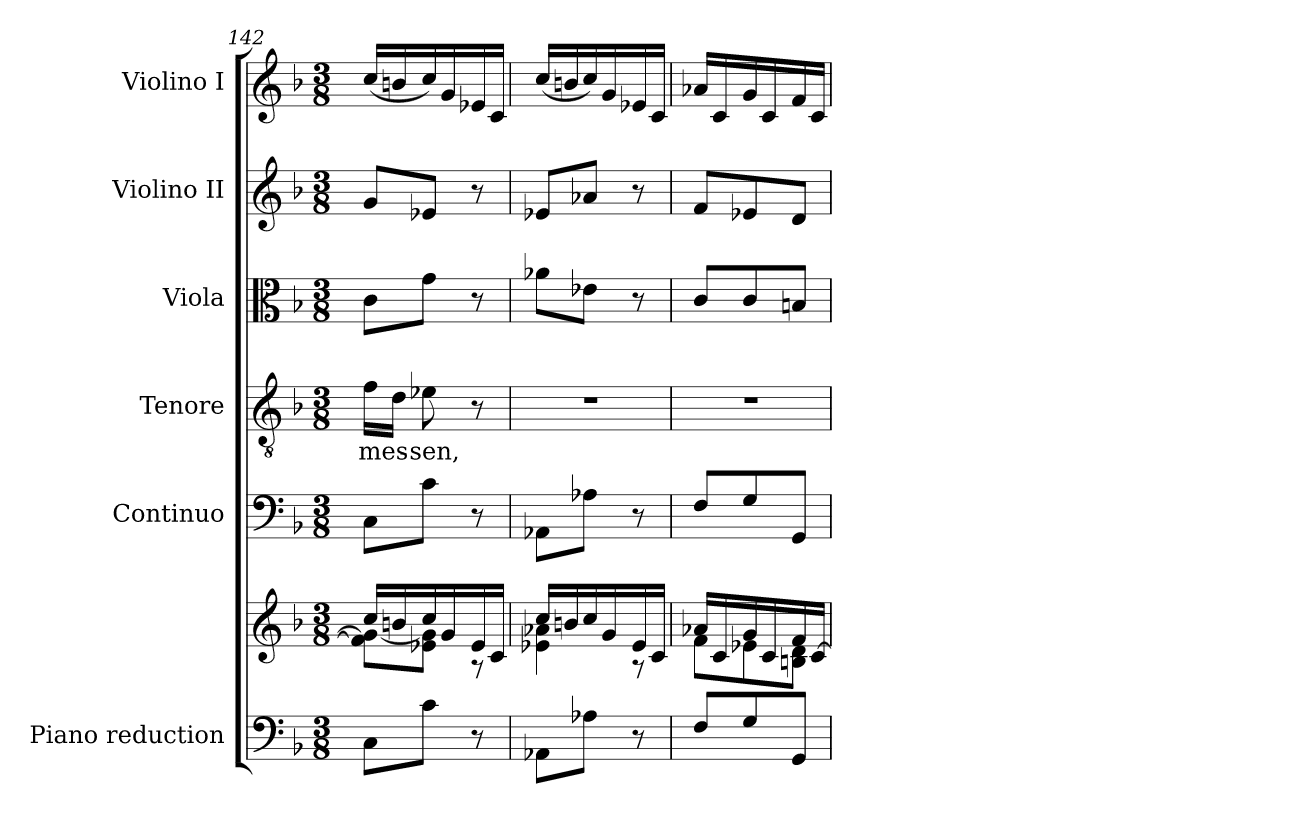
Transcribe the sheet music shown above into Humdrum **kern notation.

**kern	**kern	**dynam	**kern	**kern	**text	**kern	**kern	**kern
*part6	*part6	*part6	*part5	*part4	*part4	*part3	*part2	*part1
*staff7	*staff6	*staff6/7	*staff5	*staff4	*staff4	*staff3	*staff2	*staff1
*I"Piano reduction	*	*	*I"Continuo	*I"Tenore	*	*I"Viola	*I"Violino II	*I"Violino I
*I'Pno	*	*	*	*	*	*I'Vla	*I'Vln	*I'Vln
*clefF4	*clefG2	*	*clefF4	*clefGv2	*	*clefC3	*clefG2	*clefG2
*k[b-]	*k[b-]	*	*k[b-]	*k[b-]	*	*k[b-]	*k[b-]	*k[b-]
*M3/8	*M3/8	*	*M3/8	*M3/8	*	*M3/8	*M3/8	*M3/8
=142	=142	=142	=142	=142	=142	=142	=142	=142
*	*^	*	*	*	*	*	*	*
!	!	!	!LO:DY:b	!	!	!LO:LY:b	!	!	!
!	!	!	!LO:DY:n=1:b	!	!	!	!	!	!
!	!	!	!LO:DY:n=2:b	!	!	!	!	!	!
8C\L	16cc/LL	8f\] 8g\_L	other-dynamics f other-dynamics	8C\L	16f\LL	-mes-	8c\L	8g/L	(<16cc/LL
.	16bn/	.	.	.	16d\JJ	.	.	.	16bn/
!	!	!	!	!	!	!LO:LY:b	!	!	!
8c\J	16cc/	8e-X\ 8g\]J	.	8c\J	8e-X\	-sen,	8g\J	8e-X/J	16cc/)
.	16g/	.	.	.	.	.	.	.	16g/
8r	16e-/	8rA	.	8r	8r	.	8r	8r	16e-X/
.	16c/JJ	.	.	.	.	.	.	.	16c/JJ
=143	=143	=143	=143	=143	=143	=143	=143	=143	=143
8AA-X\L	16cc/LL	4e-X\ 4a-X\	.	8AA-X\L	4.r	.	8a-X\L	8e-X/L	(<16cc/LL
.	16bn/	.	.	.	.	.	.	.	16bn/
8A-X\J	16cc/	.	.	8A-X\J	.	.	8e-X\J	8a-X/J	16cc/)
.	16g/	.	.	.	.	.	.	.	16g/
8r	16e-/	8rA	.	8r	.	.	8r	8r	16e-X/
.	16c/JJ	.	.	.	.	.	.	.	16c/JJ
=144	=144	=144	=144	=144	=144	=144	=144	=144	=144
8F/L	16a-X/LL	8f\L	.	8F/L	4.r	.	8c/L	8f/L	16a-X/LL
.	16c/	.	.	.	.	.	.	.	16c/
8G/	16g/	8e-X\	.	8G/	.	.	8c/	8e-X/	16g/
.	16c/	.	.	.	.	.	.	.	16c/
8GG/J	16f/	8Bn\ 8d\J	.	8GG/J	.	.	8Bn/J	8d/J	16f/
.	[16c/JJ	.	.	.	.	.	.	.	16c/JJ
*	*v	*v	*	*	*	*	*	*	*
=	=	=	=	=	=	=	=	=
*-	*-	*-	*-	*-	*-	*-	*-	*-
